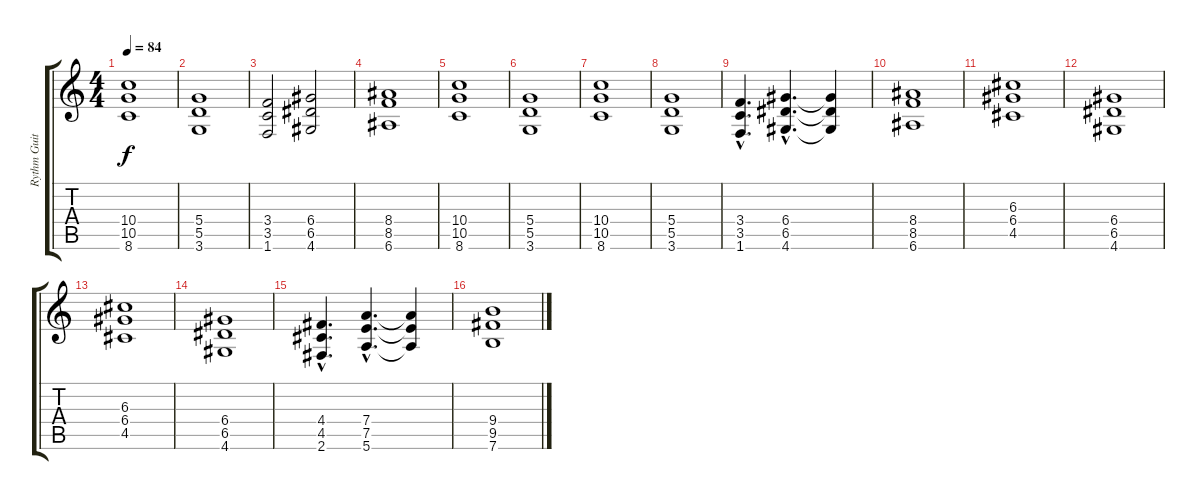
\track ("Rythm Guitar" "Rythm Guit") {instrument distortionguitar}
\staff {score tabs}
\tuning (E4 B3 G3 D3 A2 E2) {hide}
\ts (4 4)
\tempo 84
\clef g2
\ks c
(10.4 10.5 8.6).1{dy f} |
(5.4 5.5 3.6).1 |
(3.4 3.5 1.6).2 (6.4 6.5 4.6).2 |
(8.4 8.5 6.6).1 |
(10.4 10.5 8.6).1 |
(5.4 5.5 3.6).1 |
(10.4 10.5 8.6).1 |
(5.4 5.5 3.6).1 |
(3.4{hac} 3.5{hac} 1.6{hac}).4{d} (6.4{hac} 6.5{hac} 4.6{hac}).4{d} (6.4{t} 6.5{t} 4.6{t}).4 |
(8.4 8.5 6.6).1 |
(6.3 6.4 4.5).1 |
(6.4 6.5 4.6).1 |
(6.3 6.4 4.5).1 |
(6.4 6.5 4.6).1 |
(4.4{hac} 4.5{hac} 2.6{hac}).4{d} (7.4{hac} 7.5{hac} 5.6{hac}).4{d} (7.4{t} 7.5{t} 5.6{t}).4 |
(9.4 9.5 7.6).1
